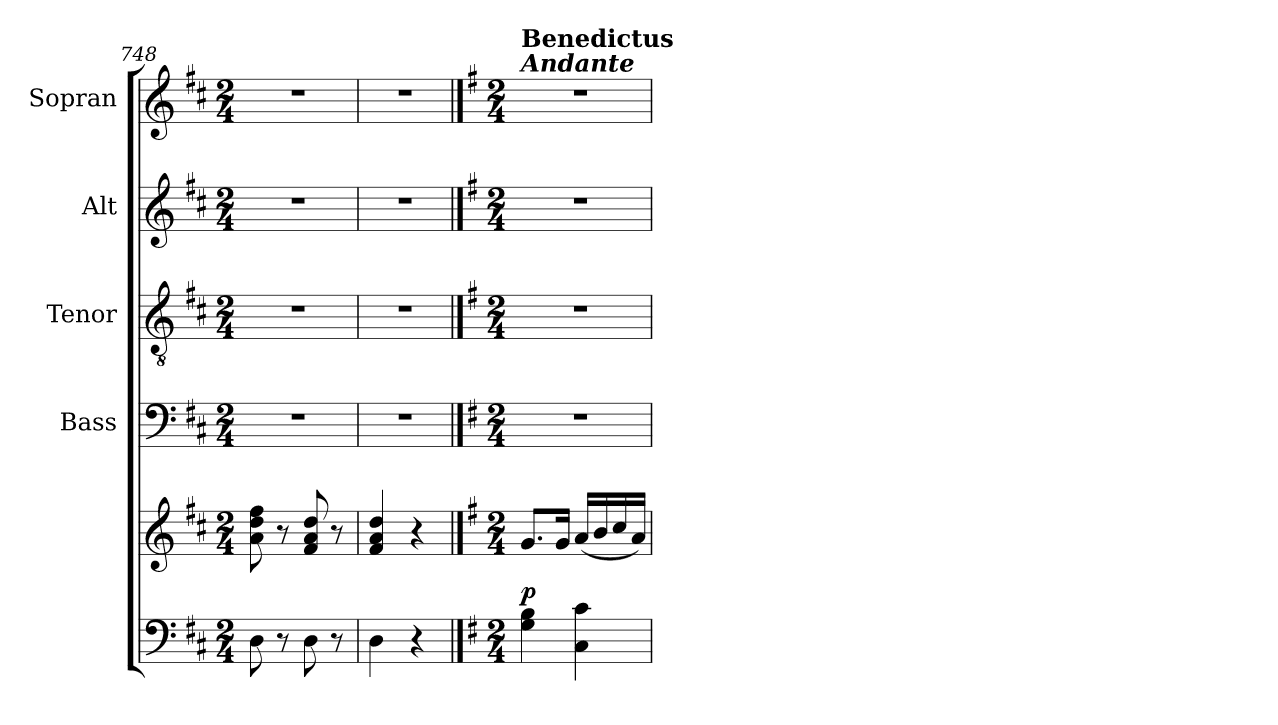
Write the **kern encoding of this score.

**kern	**kern	**dynam	**kern	**kern	**kern	**kern
*part5	*part5	*part5	*part4	*part3	*part2	*part1
*staff6	*staff5	*staff5/6	*staff4	*staff3	*staff2	*staff1
*	*	*	*I"Bass	*I"Tenor	*I"Alt	*I"Sopran
*	*	*	*I'B.	*I'T.	*I'A.	*I'S.
*clefF4	*clefG2	*	*clefF4	*clefGv2	*clefG2	*clefG2
*k[f#c#]	*k[f#c#]	*	*k[f#c#]	*k[f#c#]	*k[f#c#]	*k[f#c#]
*D:	*D:	*	*D:	*D:	*D:	*D:
*M2/4	*M2/4	*	*M2/4	*M2/4	*M2/4	*M2/4
=748	=748	=748	=748	=748	=748	=748
8D\	8a\ 8dd\ 8ff#\	.	2r	2r	2r	2r
8r	8r	.	.	.	.	.
8D\	8f#/ 8a/ 8dd/	.	.	.	.	.
8r	8r	.	.	.	.	.
=749	=749	=749	=749	=749	=749	=749
4D\	4f#/ 4a/ 4dd/	.	2r	2r	2r	2r
4r	4r	.	.	.	.	.
!!LO:PB:g=z
==750	==750	==750	==750	==750	==750	==750
*k[f#]	*k[f#]	*	*k[f#]	*k[f#]	*k[f#]	*k[f#]
*G:	*G:	*	*G:	*G:	*G:	*G:
*M2/4	*M2/4	*	*M2/4	*M2/4	*M2/4	*M2/4
!	!	!	!	!	!	!LO:TX:a:Bi:t=Andante
!	!	!	!	!	!	!LO:TX:a:B:t=Benedictus
!	!	!LO:DY:a=2	!	!	!	!
4G\ 4B\	8.g/L	p	2r	2r	2r	2r
.	16g/Jk	.	.	.	.	.
4C\ 4c\	(<16a/LL	.	.	.	.	.
.	16b/	.	.	.	.	.
.	16cc/	.	.	.	.	.
.	16a/JJ)	.	.	.	.	.
=	=	=	=	=	=	=
*-	*-	*-	*-	*-	*-	*-
